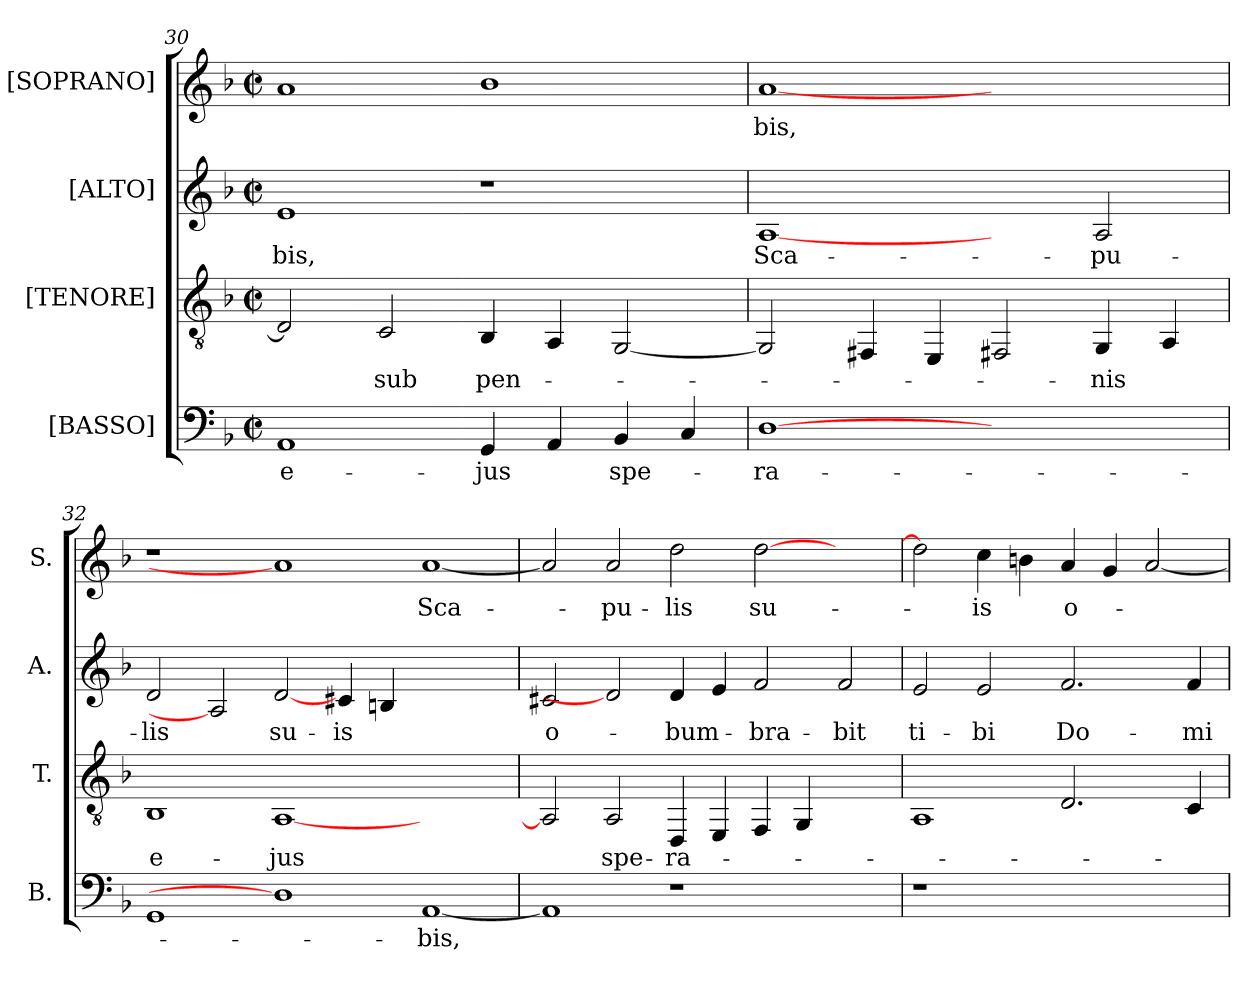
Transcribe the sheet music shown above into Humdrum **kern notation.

**kern	**text	**kern	**text	**kern	**text	**kern	**text
*part4	*part4	*part3	*part3	*part2	*part2	*part1	*part1
*staff4	*staff4	*staff3	*staff3	*staff2	*staff2	*staff1	*staff1
*I"[BASSO]	*	*I"[TENORE]	*	*I"[ALTO]	*	*I"[SOPRANO]	*
*I'B.	*	*I'T.	*	*I'A.	*	*I'S.	*
*clefF4	*	*clefGv2	*	*clefG2	*	*clefG2	*
*k[b-]	*	*k[b-]	*	*k[b-]	*	*k[b-]	*
*d:	*	*d:	*	*d:	*	*d:	*
*M2/2	*	*M2/2	*	*M2/2	*	*M2/2	*
*met(c|)	*	*met(c|)	*	*met(c|)	*	*met(c|)	*
=30	=30	=30	=30	=30	=30	=30	=30
!	!LO:LY:b:color=#000000	!	!	!	!	!	!
!	!	!	!	!	!LO:LY:b:color=#000000	!	!
1AAi	e-	2Di/]	.	1ei	-bis,	1ai	.
!	!	!	!LO:LY:b:color=#000000	!	!	!	!
.	.	2Ci/	sub	.	.	.	.
!	!LO:LY:b:color=#000000	!	!	!	!	!	!
!	!	!	!LO:LY:b:color=#000000	!	!	!	!
4GGi/	-jus	4BB-i/	pen-	1r	.	1b-i	.
4AAi/	.	4AAi/	.	.	.	.	.
!	!LO:LY:b:color=#000000	!	!	!	!	!	!
4BB-i/	spe-	[<2GGi/	.	.	.	.	.
4Ci/	.	.	.	.	.	.	.
=31	=31	=31	=31	=31	=31	=31	=31
!	!LO:LY:b:color=#000000	!	!	!	!	!	!
!	!	!	!	!	!LO:LY:b:color=#000000	!	!
!	!	!	!	!	!	!	!LO:LY:b:color=#000000
[1Di	-ra-	2GGi/]	.	[1Ai	Sca-	[1ai	-bis,
.	.	4FF#Xi/	.	.	.	.	.
.	.	4EEi/	.	.	.	.	.
1ryy	.	2FF#Xi/	.	2ryy	.	1ryy	.
!	!	!	!LO:LY:b:color=#000000	!	!	!	!
!	!	!	!	!	!LO:LY:b:color=#000000	!	!
.	.	4GGi/	-nis	2Ai/	-pu-	.	.
.	.	4AAi/	.	.	.	.	.
!!LO:LB:g=z
=32	=32	=32	=32	=32	=32	=32	=32
!	!	!	!LO:LY:b:color=#000000	!	!	!	!
!	!	!	!	!	!LO:LY:b:color=#000000	!	!
1GGi	.	1BB-i	e-	2di/	-lis	1r	.
.	.	.	.	2Ai]	.	.	.
!	!	!	!LO:LY:b:color=#000000	!	!	!	!
!	!	!	!	!	!LO:LY:b:color=#000000	!	!
1Di]	.	[<1AAi	-jus	[2di	su-	1ai]	.
!	!	!	!	!	!LO:LY:b:color=#000000	!	!
.	.	.	.	4c#Xi/	-is	.	.
.	.	.	.	4Bni/	.	.	.
!	!LO:LY:b:color=#000000	!	!	!	!	!	!
!	!	!	!	!	!	!	!LO:LY:b:color=#000000
[<1AAi	-bis,	1ryy	.	1ryy	.	[<1ai	Sca-
=33	=33	=33	=33	=33	=33	=33	=33
!	!	!	!	!	!LO:LY:b:color=#000000	!	!
1AAi]	.	2AAi/]	.	2c#Xi/	o-	2ai/]	.
!	!	!	!LO:LY:b:color=#000000	!	!	!	!
!	!	!	!	!	!	!	!LO:LY:b:color=#000000
.	.	2AAi/	spe-	2di]	.	2ai/	-pu-
!	!	!	!LO:LY:b:color=#000000	!	!	!	!
!	!	!	!	!	!LO:LY:b:color=#000000	!	!
!	!	!	!	!	!	!	!LO:LY:b:color=#000000
1r	.	4DDi/	-ra-	4di/	-bum-	2ddi\	-lis
.	.	4EEi/	.	4ei/	.	.	.
!	!	!	!	!	!LO:LY:b:color=#000000	!	!
!	!	!	!	!	!	!	!LO:LY:b:color=#000000
.	.	4FFi/	.	2fi/	-bra-	[>2ddi\	su-
.	.	4GGi/	.	.	.	.	.
!	!	!	!	!	!LO:LY:b:color=#000000	!	!
2ryy	.	2ryy	.	2fi/	-bit	2ryy	.
=34	=34	=34	=34	=34	=34	=34	=34
!LO:N:vis=1	!	!	!	!	!	!	!
!	!	!	!	!	!LO:LY:b:color=#000000	!	!
1r	.	1AAi	.	2ei/	ti-	2ddi\]	.
!	!	!	!	!	!LO:LY:b:color=#000000	!	!
!	!	!	!	!	!	!	!LO:LY:b:color=#000000
.	.	.	.	2ei/	-bi	4cci\	-is
.	.	.	.	.	.	4bni\	.
!	!	!	!	!	!LO:LY:b:color=#000000	!	!
!	!	!	!	!	!	!	!LO:LY:b:color=#000000
1ryy	.	2.Di/	.	2.fi/	Do-	4ai/	o-
.	.	.	.	.	.	4gi/	.
.	.	.	.	.	.	[<2ai/	.
!	!	!	!	!	!LO:LY:b:color=#000000	!	!
.	.	4Ci/	.	4fi/	-mi-	.	.
=	=	=	=	=	=	=	=
*-	*-	*-	*-	*-	*-	*-	*-
